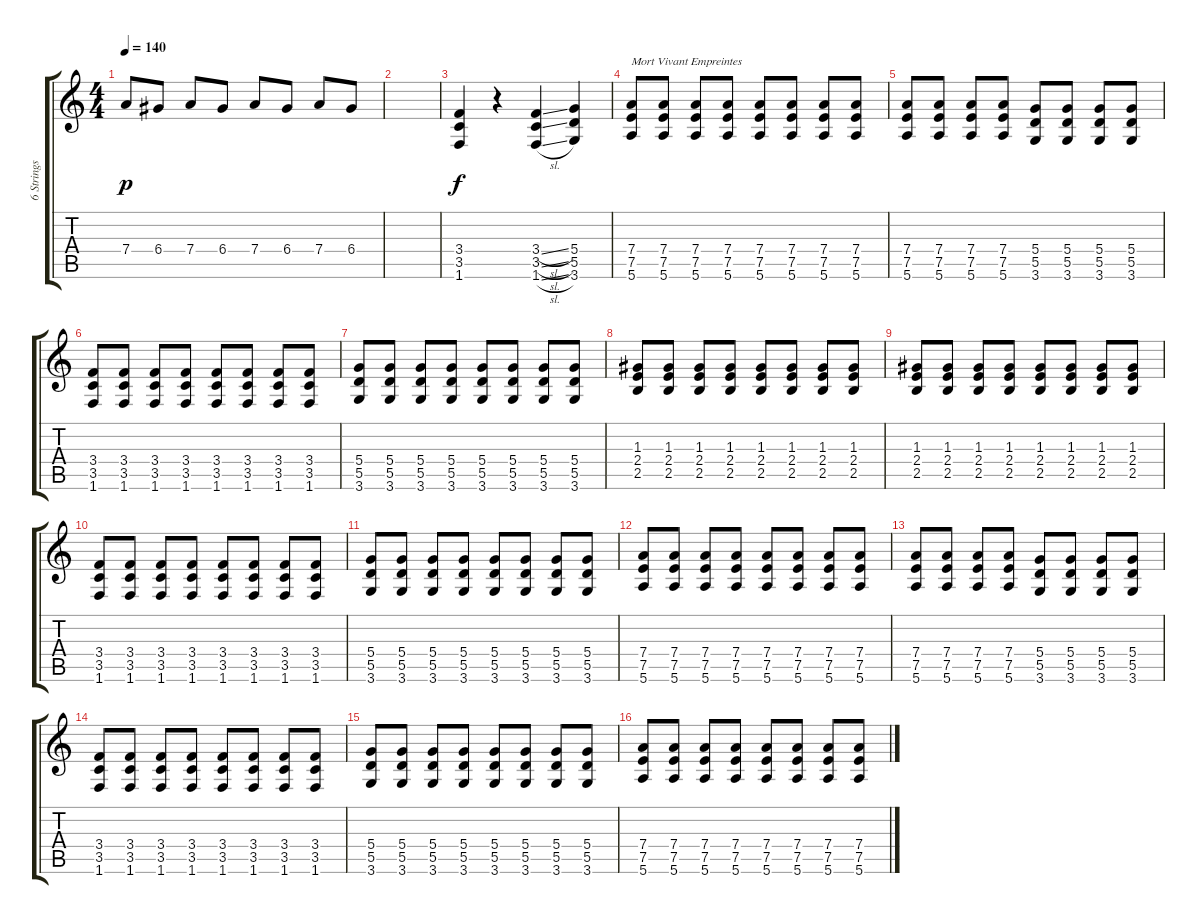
\track ("6 Strings Guitar Standard Tuning" "6 Strings ") {instrument distortionguitar}
\staff {score tabs}
\tuning (E4 B3 G3 D3 A2 E2) {hide}
\ts (4 4)
\tempo 140
\clef g2
\ks c
7.4.8{dy p} 6.4.8 7.4.8 6.4.8 7.4.8 6.4.8 7.4.8 6.4.8 |
|
(3.4 3.5 1.6).4{dy f} r.4 (3.4{sl} 3.5{sl} 1.6{sl}).4 (5.4 5.5 3.6).4 |
(7.4 7.5 5.6).8{txt "Mort Vivant Empreintes"} (7.4 7.5 5.6).8 (7.4 7.5 5.6).8 (7.4 7.5 5.6).8 (7.4 7.5 5.6).8 (7.4 7.5 5.6).8 (7.4 7.5 5.6).8 (7.4 7.5 5.6).8 |
(7.4 7.5 5.6).8 (7.4 7.5 5.6).8 (7.4 7.5 5.6).8 (7.4 7.5 5.6).8 (5.4 5.5 3.6).8 (5.4 5.5 3.6).8 (5.4 5.5 3.6).8 (5.4 5.5 3.6).8 |
(3.4 3.5 1.6).8 (3.4 3.5 1.6).8 (3.4 3.5 1.6).8 (3.4 3.5 1.6).8 (3.4 3.5 1.6).8 (3.4 3.5 1.6).8 (3.4 3.5 1.6).8 (3.4 3.5 1.6).8 |
(5.4 5.5 3.6).8 (5.4 5.5 3.6).8 (5.4 5.5 3.6).8 (5.4 5.5 3.6).8 (5.4 5.5 3.6).8 (5.4 5.5 3.6).8 (5.4 5.5 3.6).8 (5.4 5.5 3.6).8 |
(1.3 2.4 2.5).8 (1.3 2.4 2.5).8 (1.3 2.4 2.5).8 (1.3 2.4 2.5).8 (1.3 2.4 2.5).8 (1.3 2.4 2.5).8 (1.3 2.4 2.5).8 (1.3 2.4 2.5).8 |
(1.3 2.4 2.5).8 (1.3 2.4 2.5).8 (1.3 2.4 2.5).8 (1.3 2.4 2.5).8 (1.3 2.4 2.5).8 (1.3 2.4 2.5).8 (1.3 2.4 2.5).8 (1.3 2.4 2.5).8 |
(3.4 3.5 1.6).8 (3.4 3.5 1.6).8 (3.4 3.5 1.6).8 (3.4 3.5 1.6).8 (3.4 3.5 1.6).8 (3.4 3.5 1.6).8 (3.4 3.5 1.6).8 (3.4 3.5 1.6).8 |
(5.4 5.5 3.6).8 (5.4 5.5 3.6).8 (5.4 5.5 3.6).8 (5.4 5.5 3.6).8 (5.4 5.5 3.6).8 (5.4 5.5 3.6).8 (5.4 5.5 3.6).8 (5.4 5.5 3.6).8 |
(7.4 7.5 5.6).8 (7.4 7.5 5.6).8 (7.4 7.5 5.6).8 (7.4 7.5 5.6).8 (7.4 7.5 5.6).8 (7.4 7.5 5.6).8 (7.4 7.5 5.6).8 (7.4 7.5 5.6).8 |
(7.4 7.5 5.6).8 (7.4 7.5 5.6).8 (7.4 7.5 5.6).8 (7.4 7.5 5.6).8 (5.4 5.5 3.6).8 (5.4 5.5 3.6).8 (5.4 5.5 3.6).8 (5.4 5.5 3.6).8 |
(3.4 3.5 1.6).8 (3.4 3.5 1.6).8 (3.4 3.5 1.6).8 (3.4 3.5 1.6).8 (3.4 3.5 1.6).8 (3.4 3.5 1.6).8 (3.4 3.5 1.6).8 (3.4 3.5 1.6).8 |
(5.4 5.5 3.6).8 (5.4 5.5 3.6).8 (5.4 5.5 3.6).8 (5.4 5.5 3.6).8 (5.4 5.5 3.6).8 (5.4 5.5 3.6).8 (5.4 5.5 3.6).8 (5.4 5.5 3.6).8 |
(7.4 7.5 5.6).8 (7.4 7.5 5.6).8 (7.4 7.5 5.6).8 (7.4 7.5 5.6).8 (7.4 7.5 5.6).8 (7.4 7.5 5.6).8 (7.4 7.5 5.6).8 (7.4 7.5 5.6).8
